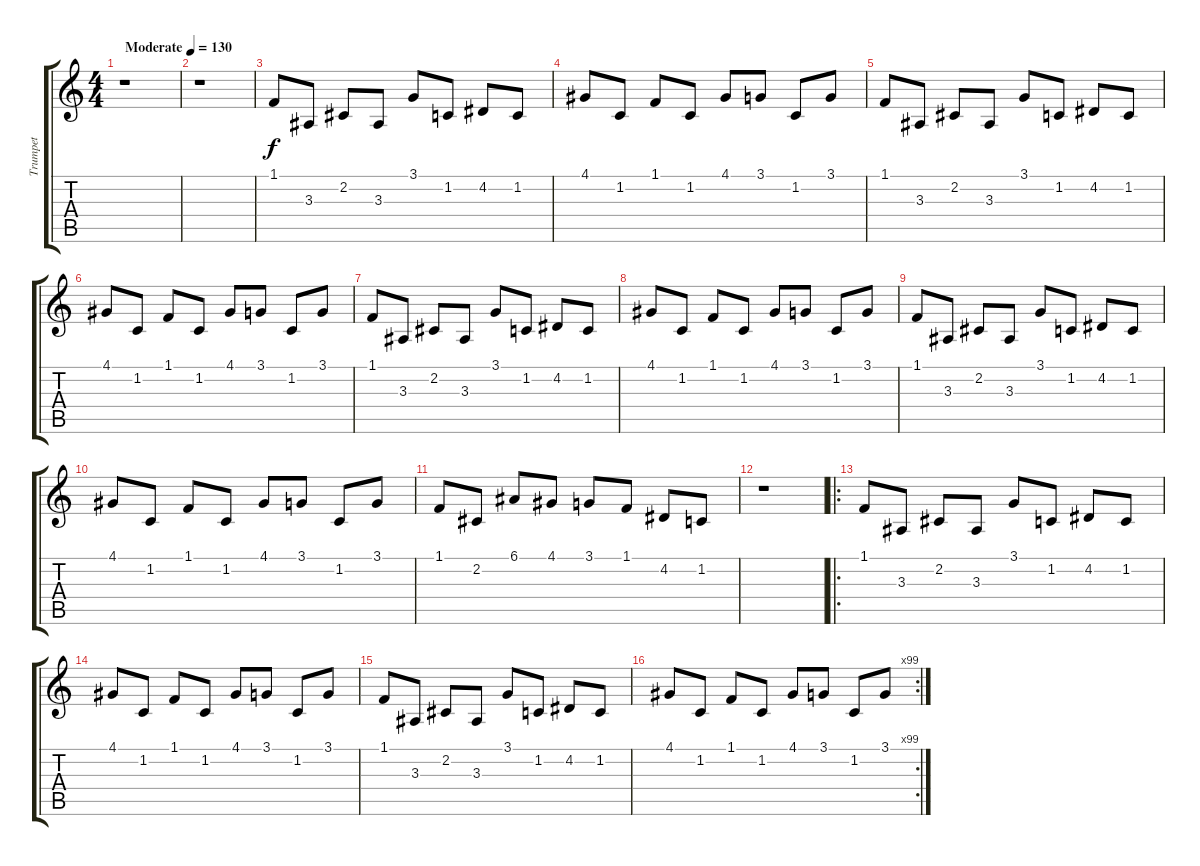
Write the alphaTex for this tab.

\track ("Trumpet" "Trumpet") {instrument trumpet}
\staff {score tabs}
\tuning (E4 B3 G3 D3 A2 E2) {hide}
\ts (4 4)
\tempo (130 "Moderate")
\clef g2
\ks c
r.1{dy f instrument trumpet} |
r.1 |
1.1.8 3.3.8 2.2.8 3.3.8 3.1.8 1.2.8 4.2.8 1.2.8 |
4.1.8 1.2.8 1.1.8 1.2.8 4.1.8 3.1.8 1.2.8 3.1.8 |
1.1.8 3.3.8 2.2.8 3.3.8 3.1.8 1.2.8 4.2.8 1.2.8 |
4.1.8 1.2.8 1.1.8 1.2.8 4.1.8 3.1.8 1.2.8 3.1.8 |
1.1.8 3.3.8 2.2.8 3.3.8 3.1.8 1.2.8 4.2.8 1.2.8 |
4.1.8 1.2.8 1.1.8 1.2.8 4.1.8 3.1.8 1.2.8 3.1.8 |
1.1.8 3.3.8 2.2.8 3.3.8 3.1.8 1.2.8 4.2.8 1.2.8 |
4.1.8 1.2.8 1.1.8 1.2.8 4.1.8 3.1.8 1.2.8 3.1.8 |
1.1.8 2.2.8 6.1.8 4.1.8 3.1.8 1.1.8 4.2.8 1.2.8 |
r.1 |
\ro
1.1.8 3.3.8 2.2.8 3.3.8 3.1.8 1.2.8 4.2.8 1.2.8 |
4.1.8 1.2.8 1.1.8 1.2.8 4.1.8 3.1.8 1.2.8 3.1.8 |
1.1.8 3.3.8 2.2.8 3.3.8 3.1.8 1.2.8 4.2.8 1.2.8 |
\rc 99
4.1.8 1.2.8 1.1.8 1.2.8 4.1.8 3.1.8 1.2.8 3.1.8
